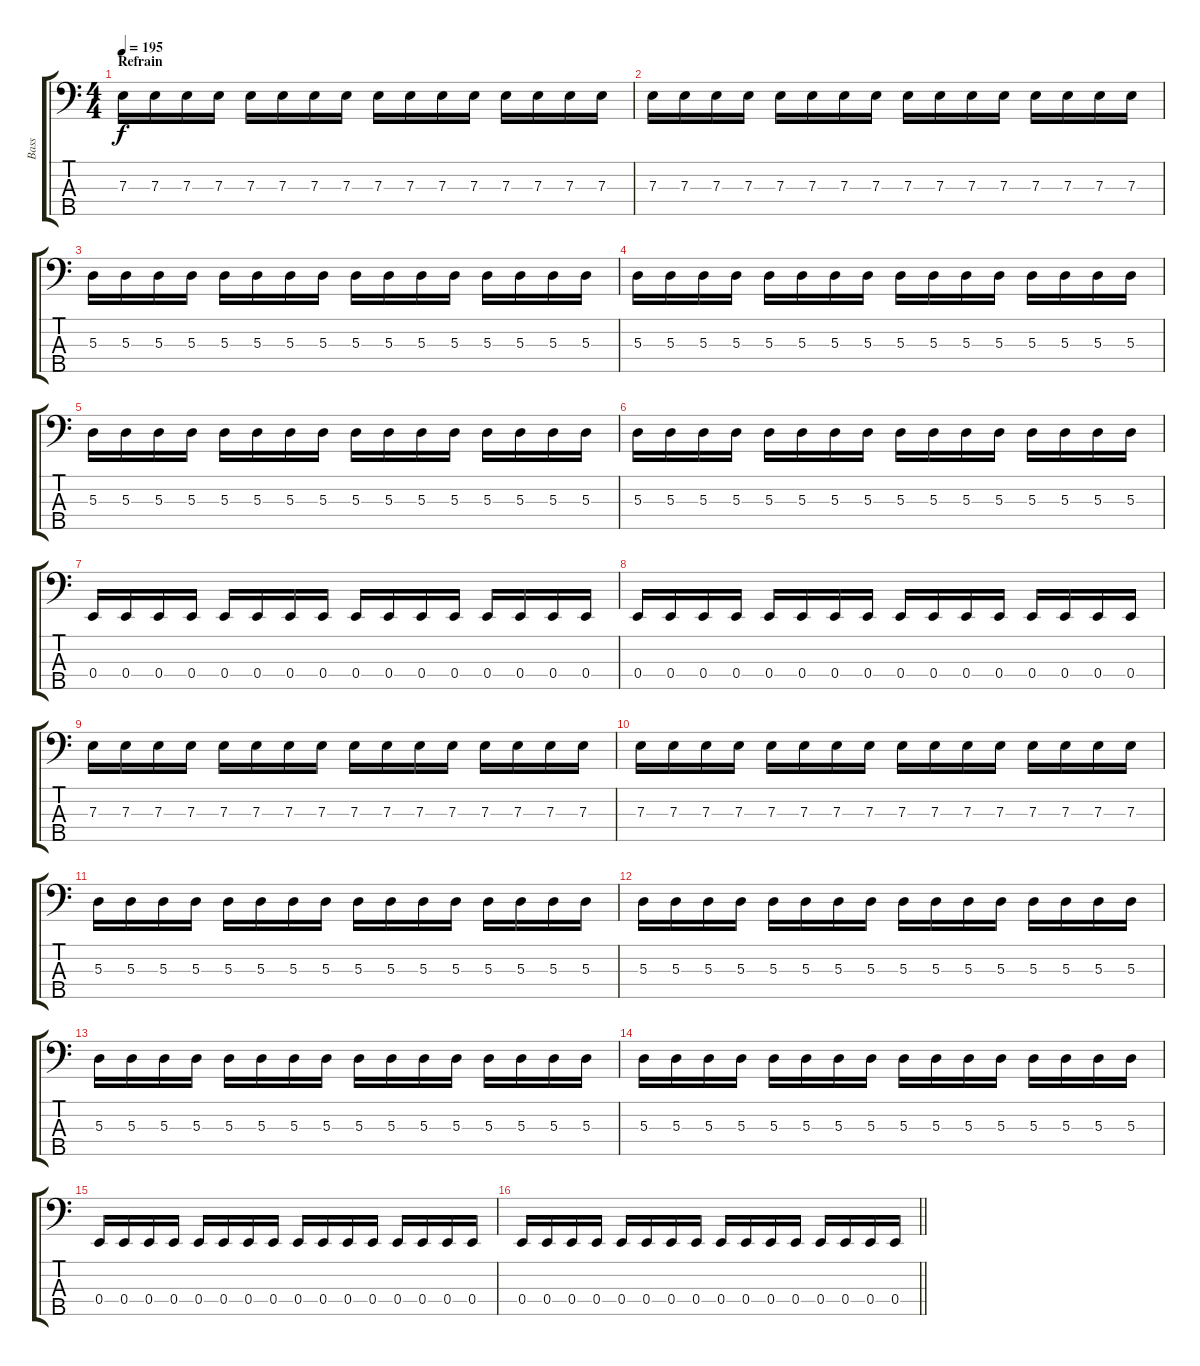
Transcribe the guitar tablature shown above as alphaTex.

\track ("Bass" "Bass") {instrument electricbasspick}
\staff {score tabs}
\tuning (G2 D2 A1 E1 B0) {hide}
\ts (4 4)
\section ("" "Refrain")
\tempo 195
\clef f4
\ks c
7.3.16{dy f} 7.3.16 7.3.16 7.3.16 7.3.16 7.3.16 7.3.16 7.3.16 7.3.16 7.3.16 7.3.16 7.3.16 7.3.16 7.3.16 7.3.16 7.3.16 |
7.3.16 7.3.16 7.3.16 7.3.16 7.3.16 7.3.16 7.3.16 7.3.16 7.3.16 7.3.16 7.3.16 7.3.16 7.3.16 7.3.16 7.3.16 7.3.16 |
5.3.16 5.3.16 5.3.16 5.3.16 5.3.16 5.3.16 5.3.16 5.3.16 5.3.16 5.3.16 5.3.16 5.3.16 5.3.16 5.3.16 5.3.16 5.3.16 |
5.3.16 5.3.16 5.3.16 5.3.16 5.3.16 5.3.16 5.3.16 5.3.16 5.3.16 5.3.16 5.3.16 5.3.16 5.3.16 5.3.16 5.3.16 5.3.16 |
5.3.16 5.3.16 5.3.16 5.3.16 5.3.16 5.3.16 5.3.16 5.3.16 5.3.16 5.3.16 5.3.16 5.3.16 5.3.16 5.3.16 5.3.16 5.3.16 |
5.3.16 5.3.16 5.3.16 5.3.16 5.3.16 5.3.16 5.3.16 5.3.16 5.3.16 5.3.16 5.3.16 5.3.16 5.3.16 5.3.16 5.3.16 5.3.16 |
0.4.16 0.4.16 0.4.16 0.4.16 0.4.16 0.4.16 0.4.16 0.4.16 0.4.16 0.4.16 0.4.16 0.4.16 0.4.16 0.4.16 0.4.16 0.4.16 |
0.4.16 0.4.16 0.4.16 0.4.16 0.4.16 0.4.16 0.4.16 0.4.16 0.4.16 0.4.16 0.4.16 0.4.16 0.4.16 0.4.16 0.4.16 0.4.16 |
7.3.16 7.3.16 7.3.16 7.3.16 7.3.16 7.3.16 7.3.16 7.3.16 7.3.16 7.3.16 7.3.16 7.3.16 7.3.16 7.3.16 7.3.16 7.3.16 |
7.3.16 7.3.16 7.3.16 7.3.16 7.3.16 7.3.16 7.3.16 7.3.16 7.3.16 7.3.16 7.3.16 7.3.16 7.3.16 7.3.16 7.3.16 7.3.16 |
5.3.16 5.3.16 5.3.16 5.3.16 5.3.16 5.3.16 5.3.16 5.3.16 5.3.16 5.3.16 5.3.16 5.3.16 5.3.16 5.3.16 5.3.16 5.3.16 |
5.3.16 5.3.16 5.3.16 5.3.16 5.3.16 5.3.16 5.3.16 5.3.16 5.3.16 5.3.16 5.3.16 5.3.16 5.3.16 5.3.16 5.3.16 5.3.16 |
5.3.16 5.3.16 5.3.16 5.3.16 5.3.16 5.3.16 5.3.16 5.3.16 5.3.16 5.3.16 5.3.16 5.3.16 5.3.16 5.3.16 5.3.16 5.3.16 |
5.3.16 5.3.16 5.3.16 5.3.16 5.3.16 5.3.16 5.3.16 5.3.16 5.3.16 5.3.16 5.3.16 5.3.16 5.3.16 5.3.16 5.3.16 5.3.16 |
0.4.16 0.4.16 0.4.16 0.4.16 0.4.16 0.4.16 0.4.16 0.4.16 0.4.16 0.4.16 0.4.16 0.4.16 0.4.16 0.4.16 0.4.16 0.4.16 |
\barLineRight lightlight
0.4.16 0.4.16 0.4.16 0.4.16 0.4.16 0.4.16 0.4.16 0.4.16 0.4.16 0.4.16 0.4.16 0.4.16 0.4.16 0.4.16 0.4.16 0.4.16
